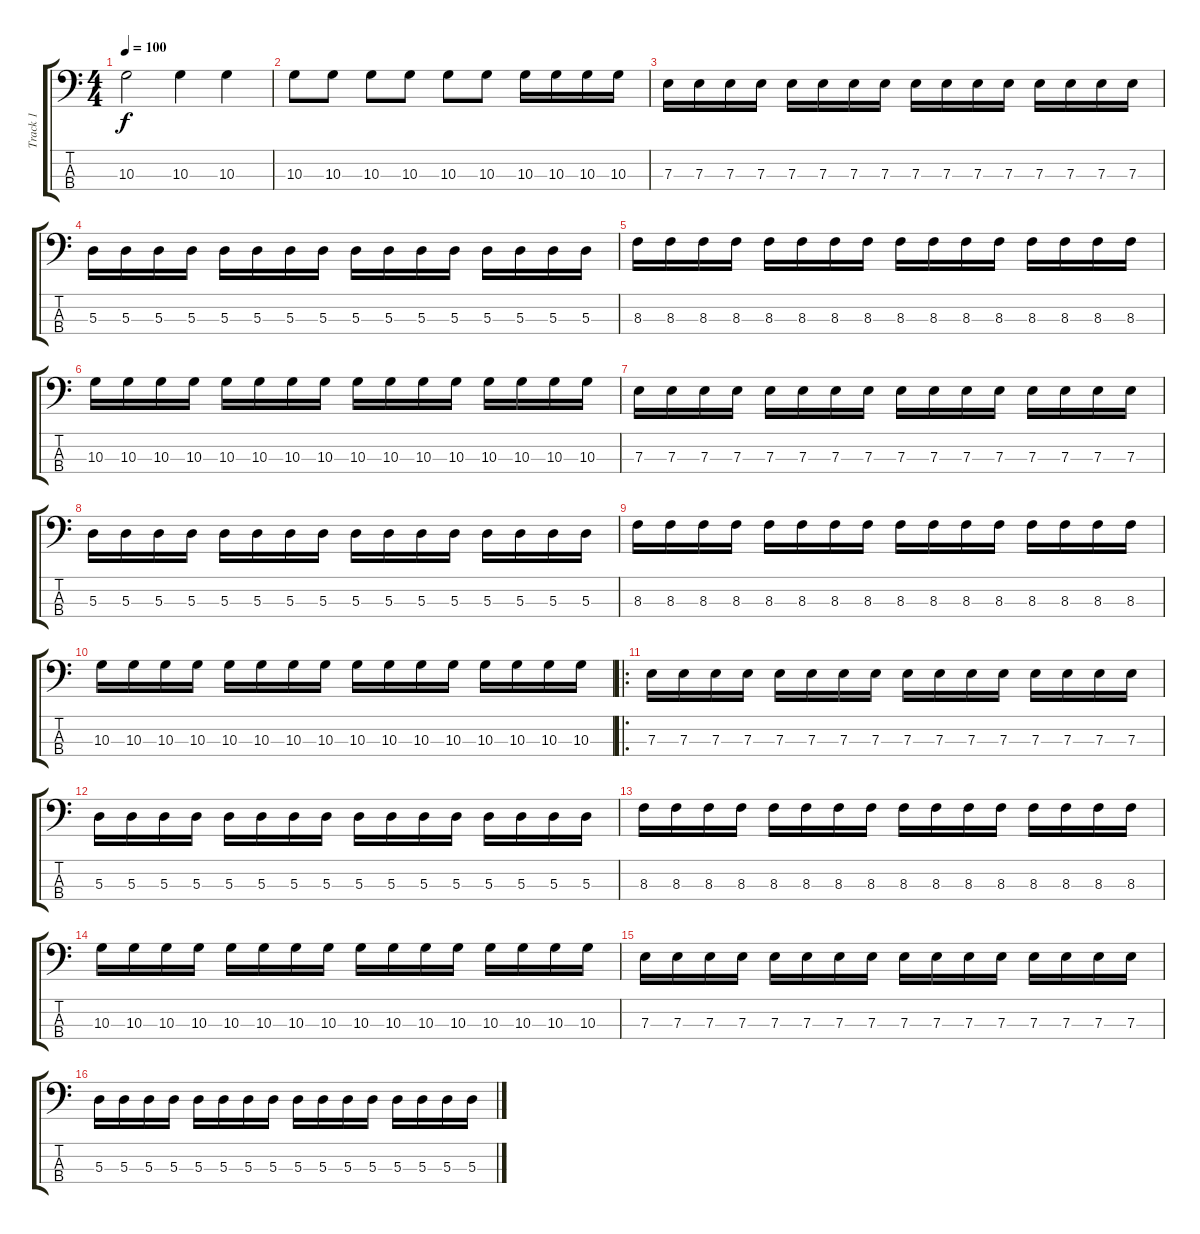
\track ("Track 1" "Track 1") {instrument electricbassfinger}
\staff {score tabs}
\tuning (G2 D2 A1 E1) {hide}
\ts (4 4)
\tempo 100
\clef f4
\ks c
10.3.2{dy f} 10.3.4 10.3.4 |
10.3.8 10.3.8 10.3.8 10.3.8 10.3.8 10.3.8 10.3.16 10.3.16 10.3.16 10.3.16 |
7.3.16 7.3.16 7.3.16 7.3.16 7.3.16 7.3.16 7.3.16 7.3.16 7.3.16 7.3.16 7.3.16 7.3.16 7.3.16 7.3.16 7.3.16 7.3.16 |
5.3.16 5.3.16 5.3.16 5.3.16 5.3.16 5.3.16 5.3.16 5.3.16 5.3.16 5.3.16 5.3.16 5.3.16 5.3.16 5.3.16 5.3.16 5.3.16 |
8.3.16 8.3.16 8.3.16 8.3.16 8.3.16 8.3.16 8.3.16 8.3.16 8.3.16 8.3.16 8.3.16 8.3.16 8.3.16 8.3.16 8.3.16 8.3.16 |
10.3.16 10.3.16 10.3.16 10.3.16 10.3.16 10.3.16 10.3.16 10.3.16 10.3.16 10.3.16 10.3.16 10.3.16 10.3.16 10.3.16 10.3.16 10.3.16 |
7.3.16 7.3.16 7.3.16 7.3.16 7.3.16 7.3.16 7.3.16 7.3.16 7.3.16 7.3.16 7.3.16 7.3.16 7.3.16 7.3.16 7.3.16 7.3.16 |
5.3.16 5.3.16 5.3.16 5.3.16 5.3.16 5.3.16 5.3.16 5.3.16 5.3.16 5.3.16 5.3.16 5.3.16 5.3.16 5.3.16 5.3.16 5.3.16 |
8.3.16 8.3.16 8.3.16 8.3.16 8.3.16 8.3.16 8.3.16 8.3.16 8.3.16 8.3.16 8.3.16 8.3.16 8.3.16 8.3.16 8.3.16 8.3.16 |
10.3.16 10.3.16 10.3.16 10.3.16 10.3.16 10.3.16 10.3.16 10.3.16 10.3.16 10.3.16 10.3.16 10.3.16 10.3.16 10.3.16 10.3.16 10.3.16 |
\ro
7.3.16 7.3.16 7.3.16 7.3.16 7.3.16 7.3.16 7.3.16 7.3.16 7.3.16 7.3.16 7.3.16 7.3.16 7.3.16 7.3.16 7.3.16 7.3.16 |
5.3.16 5.3.16 5.3.16 5.3.16 5.3.16 5.3.16 5.3.16 5.3.16 5.3.16 5.3.16 5.3.16 5.3.16 5.3.16 5.3.16 5.3.16 5.3.16 |
8.3.16 8.3.16 8.3.16 8.3.16 8.3.16 8.3.16 8.3.16 8.3.16 8.3.16 8.3.16 8.3.16 8.3.16 8.3.16 8.3.16 8.3.16 8.3.16 |
10.3.16 10.3.16 10.3.16 10.3.16 10.3.16 10.3.16 10.3.16 10.3.16 10.3.16 10.3.16 10.3.16 10.3.16 10.3.16 10.3.16 10.3.16 10.3.16 |
7.3.16 7.3.16 7.3.16 7.3.16 7.3.16 7.3.16 7.3.16 7.3.16 7.3.16 7.3.16 7.3.16 7.3.16 7.3.16 7.3.16 7.3.16 7.3.16 |
5.3.16 5.3.16 5.3.16 5.3.16 5.3.16 5.3.16 5.3.16 5.3.16 5.3.16 5.3.16 5.3.16 5.3.16 5.3.16 5.3.16 5.3.16 5.3.16
